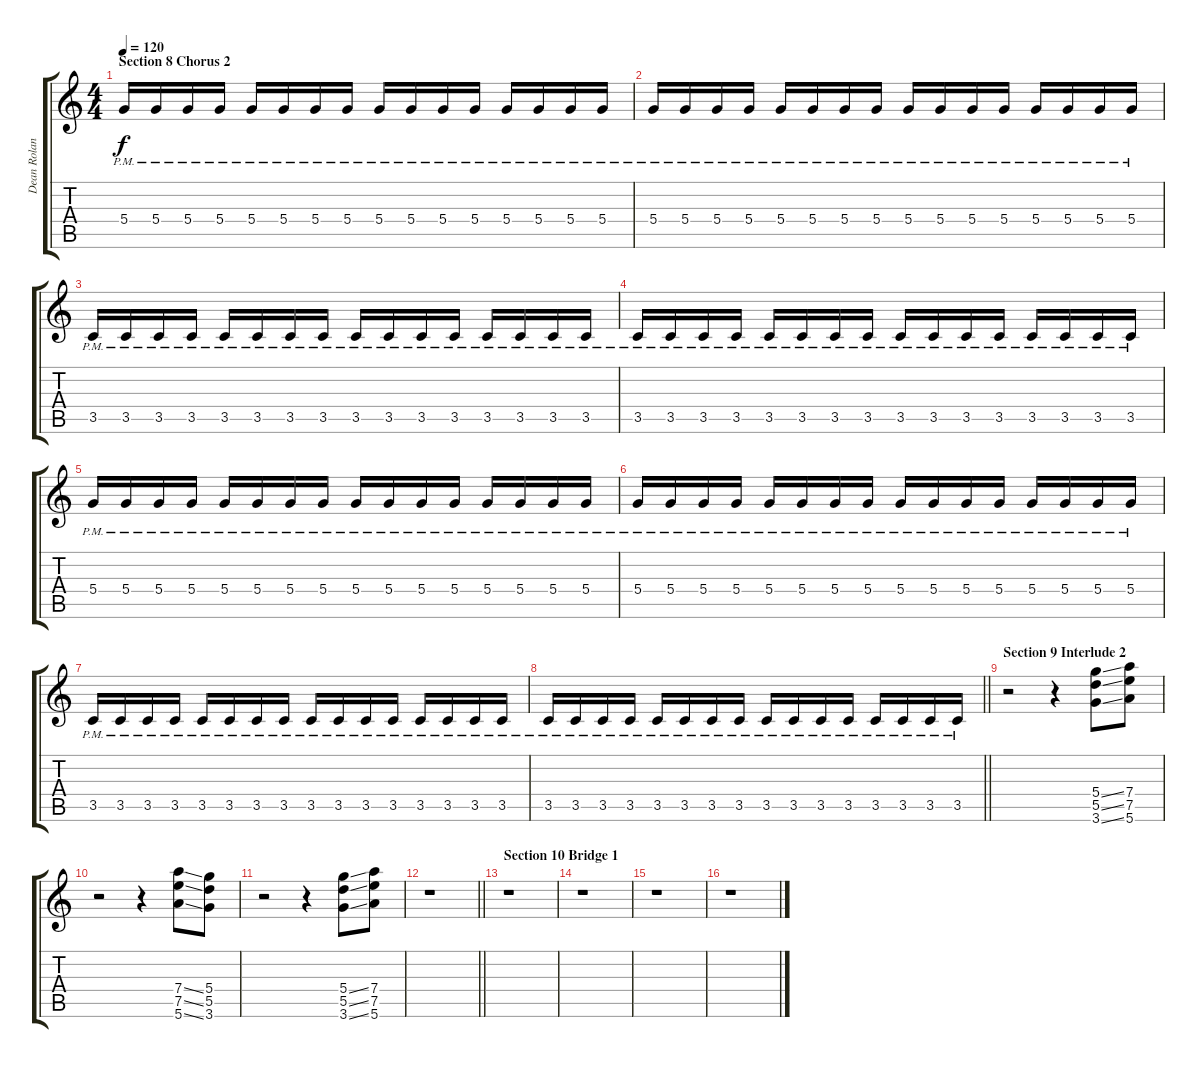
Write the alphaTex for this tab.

\track ("Dean Roland" "Dean Rolan") {instrument distortionguitar}
\staff {score tabs}
\tuning (E4 B3 G3 D3 A2 E2) {hide}
\ts (4 4)
\section ("" "Section 8 Chorus 2")
\tempo 120
\clef g2
\ks c
5.4{pm}.16{dy f} 5.4{pm}.16 5.4{pm}.16 5.4{pm}.16 5.4{pm}.16 5.4{pm}.16 5.4{pm}.16 5.4{pm}.16 5.4{pm}.16 5.4{pm}.16 5.4{pm}.16 5.4{pm}.16 5.4{pm}.16 5.4{pm}.16 5.4{pm}.16 5.4{pm}.16 |
5.4{pm}.16 5.4{pm}.16 5.4{pm}.16 5.4{pm}.16 5.4{pm}.16 5.4{pm}.16 5.4{pm}.16 5.4{pm}.16 5.4{pm}.16 5.4{pm}.16 5.4{pm}.16 5.4{pm}.16 5.4{pm}.16 5.4{pm}.16 5.4{pm}.16 5.4{pm}.16 |
3.5{pm}.16 3.5{pm}.16 3.5{pm}.16 3.5{pm}.16 3.5{pm}.16 3.5{pm}.16 3.5{pm}.16 3.5{pm}.16 3.5{pm}.16 3.5{pm}.16 3.5{pm}.16 3.5{pm}.16 3.5{pm}.16 3.5{pm}.16 3.5{pm}.16 3.5{pm}.16 |
3.5{pm}.16 3.5{pm}.16 3.5{pm}.16 3.5{pm}.16 3.5{pm}.16 3.5{pm}.16 3.5{pm}.16 3.5{pm}.16 3.5{pm}.16 3.5{pm}.16 3.5{pm}.16 3.5{pm}.16 3.5{pm}.16 3.5{pm}.16 3.5{pm}.16 3.5{pm}.16 |
5.4{pm}.16 5.4{pm}.16 5.4{pm}.16 5.4{pm}.16 5.4{pm}.16 5.4{pm}.16 5.4{pm}.16 5.4{pm}.16 5.4{pm}.16 5.4{pm}.16 5.4{pm}.16 5.4{pm}.16 5.4{pm}.16 5.4{pm}.16 5.4{pm}.16 5.4{pm}.16 |
5.4{pm}.16 5.4{pm}.16 5.4{pm}.16 5.4{pm}.16 5.4{pm}.16 5.4{pm}.16 5.4{pm}.16 5.4{pm}.16 5.4{pm}.16 5.4{pm}.16 5.4{pm}.16 5.4{pm}.16 5.4{pm}.16 5.4{pm}.16 5.4{pm}.16 5.4{pm}.16 |
3.5{pm}.16 3.5{pm}.16 3.5{pm}.16 3.5{pm}.16 3.5{pm}.16 3.5{pm}.16 3.5{pm}.16 3.5{pm}.16 3.5{pm}.16 3.5{pm}.16 3.5{pm}.16 3.5{pm}.16 3.5{pm}.16 3.5{pm}.16 3.5{pm}.16 3.5{pm}.16 |
\barLineRight lightlight
3.5{pm}.16 3.5{pm}.16 3.5{pm}.16 3.5{pm}.16 3.5{pm}.16 3.5{pm}.16 3.5{pm}.16 3.5{pm}.16 3.5{pm}.16 3.5{pm}.16 3.5{pm}.16 3.5{pm}.16 3.5{pm}.16 3.5{pm}.16 3.5{pm}.16 3.5{pm}.16 |
\section ("" "Section 9 Interlude 2")
r.2{ot 8vb} r.4{ot 8vb} (5.4{ss} 5.5{ss} 3.6{ss}).8{ot 8vb} (7.4 7.5 5.6).8{ot 8vb} |
r.2{ot 8vb} r.4{ot 8vb} (7.4{ss} 7.5{ss} 5.6{ss}).8{ot 8vb} (5.4 5.5 3.6).8{ot 8vb} |
r.2{ot 8vb} r.4{ot 8vb} (5.4{ss} 5.5{ss} 3.6{ss}).8{ot 8vb} (7.4 7.5 5.6).8{ot 8vb} |
\barLineRight lightlight
r.1 |
\section ("" "Section 10 Bridge 1")
r.1 |
r.1 |
r.1 |
r.1
